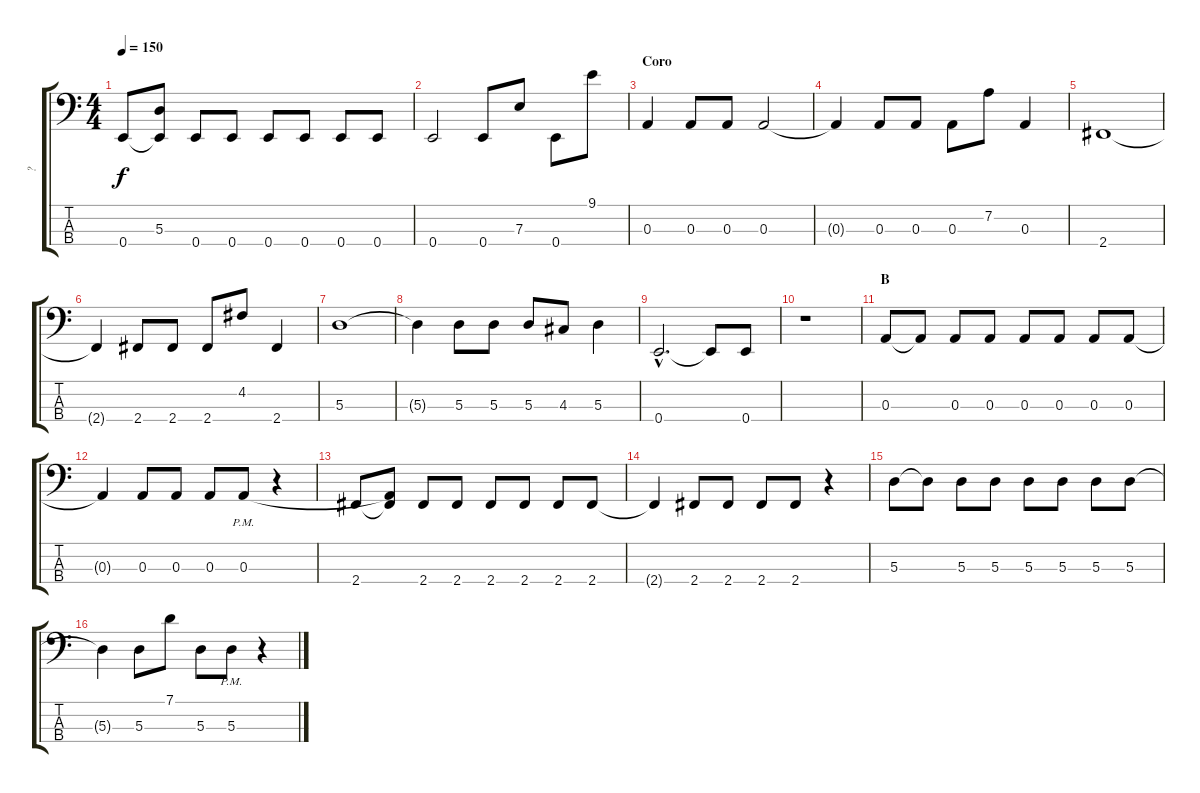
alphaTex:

\track ("?" "?") {instrument fretlessbass}
\staff {score tabs}
\tuning (G2 D2 A1 E1) {hide}
\ts (4 4)
\tempo 150
\clef f4
\ks c
0.4.8{dy f} (5.3{t} 0.4{t}).8 0.4.8 0.4.8 0.4.8 0.4.8 0.4.8 0.4.8 |
0.4.2 0.4.8 7.3.8 0.4.8 9.1.8 |
\section ("" "Coro")
0.3.4 0.3.8 0.3.8 0.3.2 |
0.3{t}.4 0.3.8 0.3.8 0.3.8 7.2.8 0.3.4 |
2.4.1 |
2.4{t}.4 2.4.8 2.4.8 2.4.8 4.2.8 2.4.4 |
5.3.1 |
5.3{t}.4 5.3.8 5.3.8 5.3.8 4.3.8 5.3.4 |
0.4{hac}.2{d} 0.4{t}.8 0.4.8 |
r.1 |
\section ("" "B")
0.3.8 0.3{t}.8 0.3.8 0.3.8 0.3.8 0.3.8 0.3.8 0.3.8 |
0.3{t}.4 0.3.8 0.3.8 0.3.8 0.3{pm}.8 r.4 |
2.4.8 (0.3{t} 2.4{t}).8 2.4.8 2.4.8 2.4.8 2.4.8 2.4.8 2.4.8 |
2.4{t}.4 2.4.8 2.4.8 2.4.8 2.4.8 r.4 |
5.3.8 5.3{t}.8 5.3.8 5.3.8 5.3.8 5.3.8 5.3.8 5.3.8 |
5.3{t}.4 5.3.8 7.1.8 5.3.8 5.3{pm}.8 r.4
